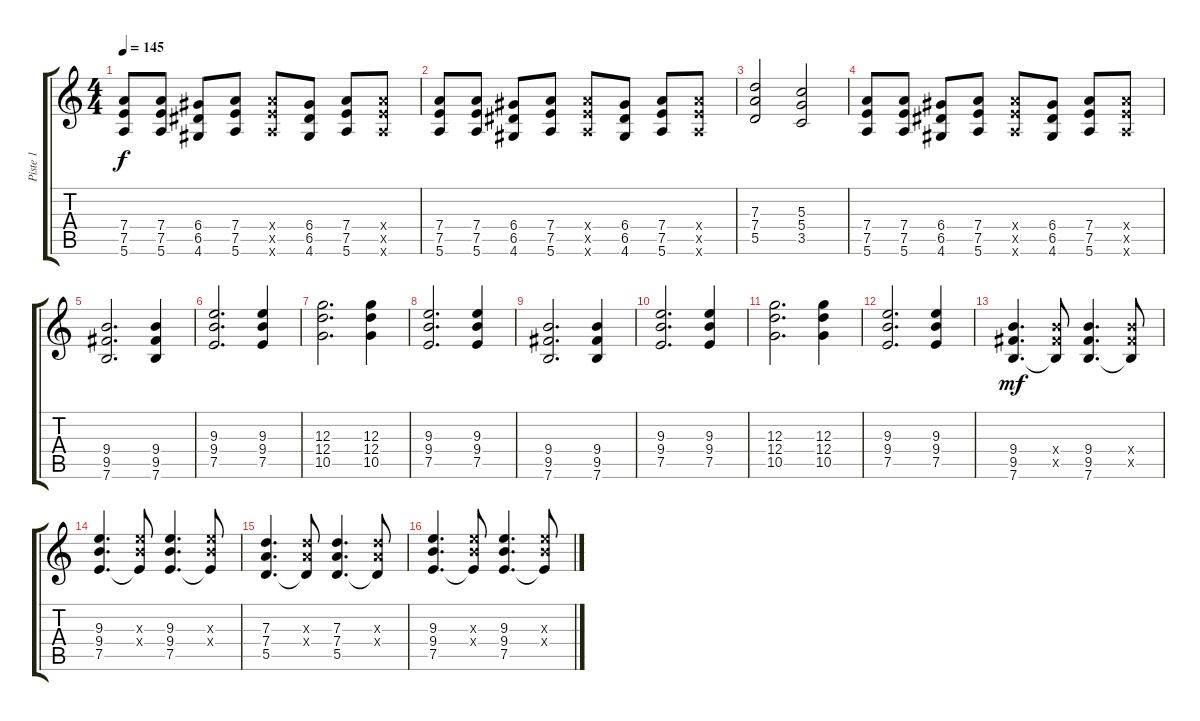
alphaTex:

\track ("Piste 1" "Piste 1") {instrument overdrivenguitar}
\staff {score tabs}
\tuning (E4 B3 G3 D3 A2 E2) {hide}
\ts (4 4)
\tempo 145
\clef g2
\ks c
(7.4 7.5 5.6).8{dy f} (7.4 7.5 5.6).8 (6.4 6.5 4.6).8 (7.4 7.5 5.6).8 (7.4{x} 7.5{x} 5.6{x}).8 (6.4 6.5 4.6).8 (7.4 7.5 5.6).8 (7.4{x} 7.5{x} 5.6{x}).8 |
(7.4 7.5 5.6).8 (7.4 7.5 5.6).8 (6.4 6.5 4.6).8 (7.4 7.5 5.6).8 (7.4{x} 7.5{x} 5.6{x}).8 (6.4 6.5 4.6).8 (7.4 7.5 5.6).8 (7.4{x} 7.5{x} 5.6{x}).8 |
(7.3 7.4 5.5).2 (5.3 5.4 3.5).2 |
(7.4 7.5 5.6).8 (7.4 7.5 5.6).8 (6.4 6.5 4.6).8 (7.4 7.5 5.6).8 (7.4{x} 7.5{x} 5.6{x}).8 (6.4 6.5 4.6).8 (7.4 7.5 5.6).8 (7.4{x} 7.5{x} 5.6{x}).8 |
(9.4 9.5 7.6).2{d} (9.4 9.5 7.6).4 |
(9.3 9.4 7.5).2{d} (9.3 9.4 7.5).4 |
(12.3 12.4 10.5).2{d} (12.3 12.4 10.5).4 |
(9.3 9.4 7.5).2{d} (9.3 9.4 7.5).4 |
(9.4 9.5 7.6).2{d} (9.4 9.5 7.6).4 |
(9.3 9.4 7.5).2{d} (9.3 9.4 7.5).4 |
(12.3 12.4 10.5).2{d} (12.3 12.4 10.5).4 |
(9.3 9.4 7.5).2{d} (9.3 9.4 7.5).4 |
(9.4 9.5 7.6).4{d dy mf} (9.4{x} 9.5{x} 7.6{t}).8 (9.4 9.5 7.6).4{d} (9.4{x} 9.5{x} 7.6{t}).8 |
(9.3 9.4 7.5).4{d} (9.3{x} 9.4{x} 7.5{t}).8 (9.3 9.4 7.5).4{d} (9.3{x} 9.4{x} 7.5{t}).8 |
(7.3 7.4 5.5).4{d} (7.3{x} 7.4{x} 5.5{t}).8 (7.3 7.4 5.5).4{d} (7.3{x} 7.4{x} 5.5{t}).8 |
(9.3 9.4 7.5).4{d} (9.3{x} 9.4{x} 7.5{t}).8 (9.3 9.4 7.5).4{d} (9.3{x} 9.4{x} 7.5{t}).8
